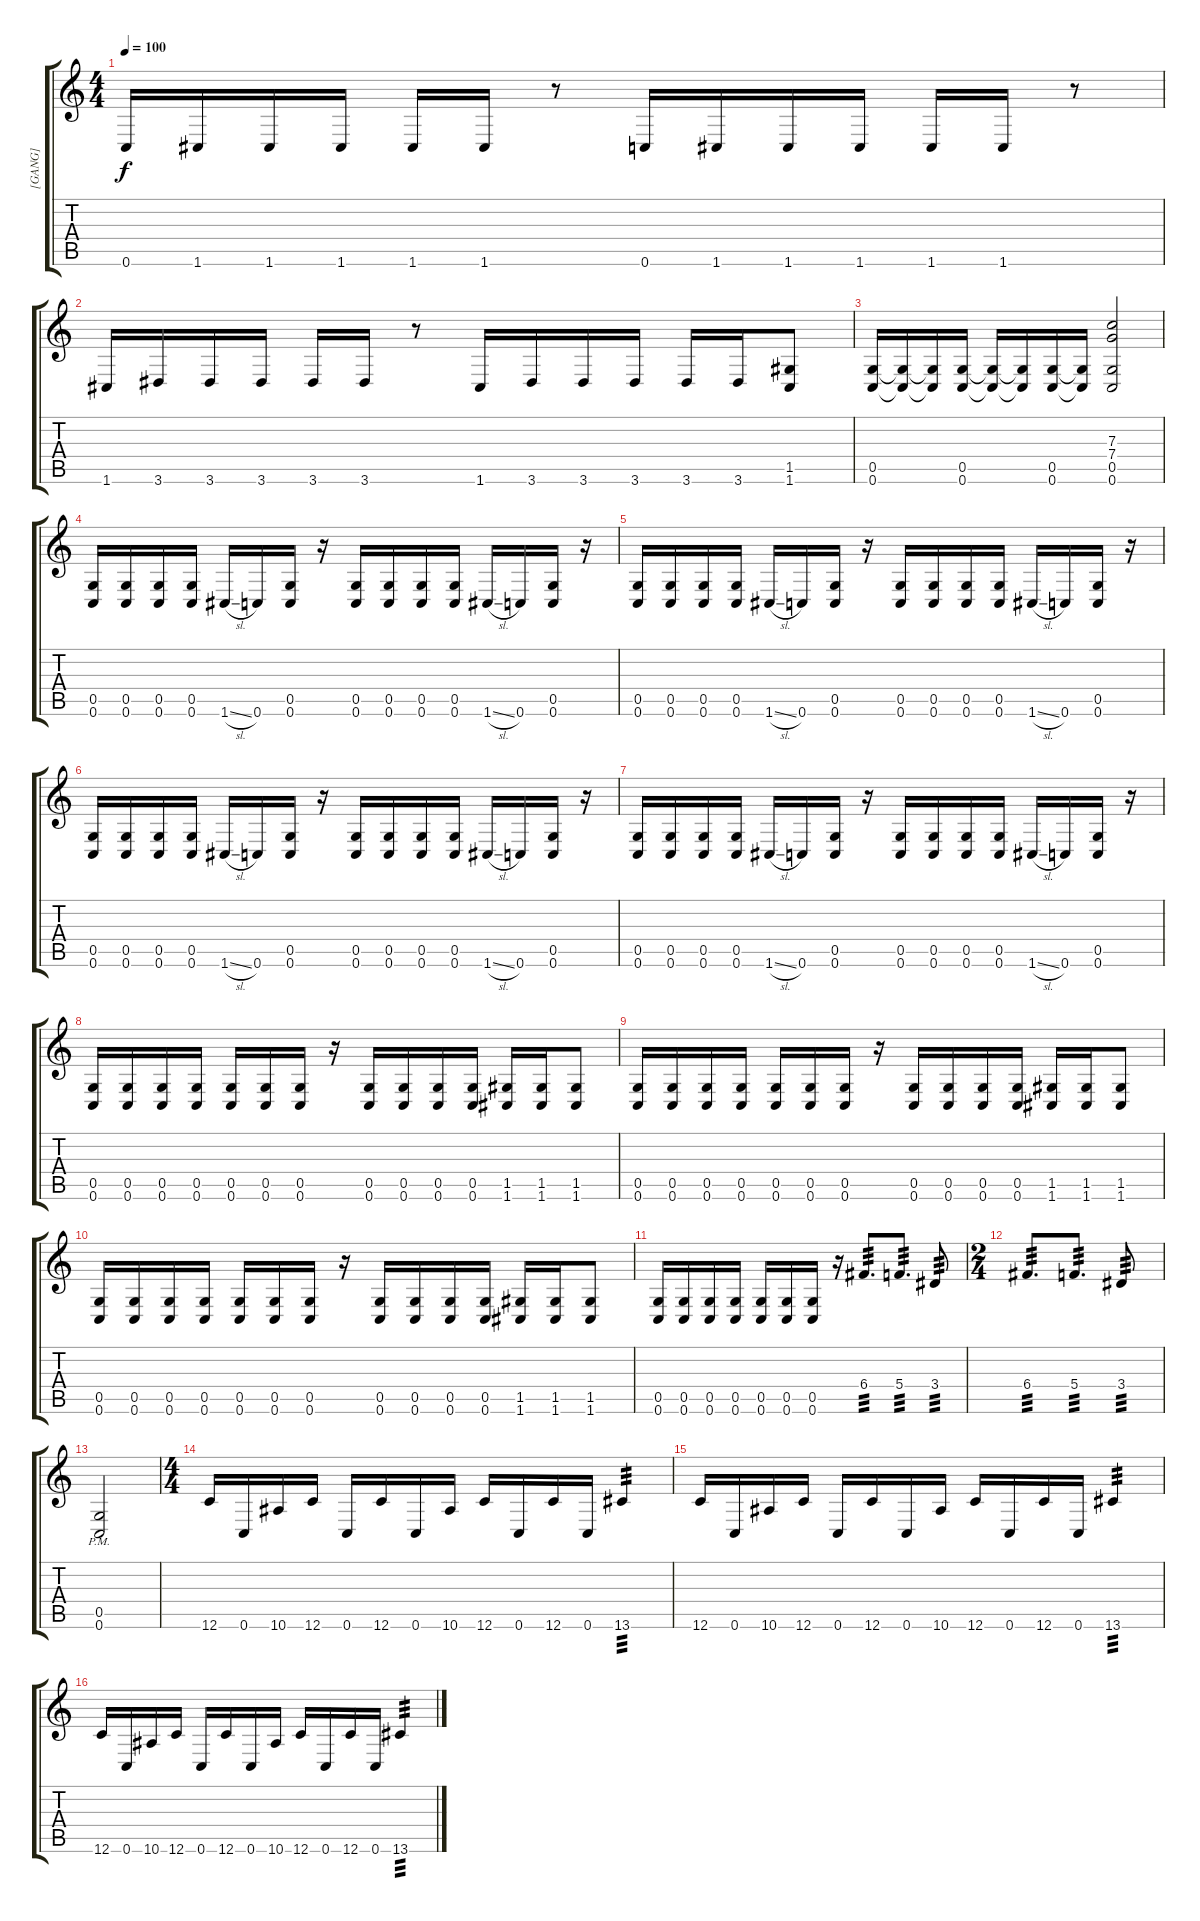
\track ("[GANG]" "[GANG]") {instrument distortionguitar}
\staff {score tabs}
\tuning (D4 A3 F3 C3 G2 C2) {hide}
\ts (4 4)
\tempo 100
\clef g2
\ks c
0.6.16{dy f} 1.6.16 1.6.16 1.6.16 1.6.16 1.6.16 r.8 0.6.16 1.6.16 1.6.16 1.6.16 1.6.16 1.6.16 r.8 |
1.6.16 3.6.16 3.6.16 3.6.16 3.6.16 3.6.16 r.8 1.6.16 3.6.16 3.6.16 3.6.16 3.6.16 3.6.16 (1.5 1.6).8 |
(0.5 0.6).16 (0.5{t} 0.6{t}).16 (0.5{t} 0.6{t}).16 (0.5 0.6).16 (0.5{t} 0.6{t}).16 (0.5{t} 0.6{t}).16 (0.5 0.6).16 (0.5{t} 0.6{t}).16 (7.3 7.4 0.5 0.6).2 |
(0.5 0.6).16 (0.5 0.6).16 (0.5 0.6).16 (0.5 0.6).16 1.6{sl}.16 0.6.16 (0.5 0.6).16 r.16 (0.5 0.6).16 (0.5 0.6).16 (0.5 0.6).16 (0.5 0.6).16 1.6{sl}.16 0.6.16 (0.5 0.6).16 r.16 |
(0.5 0.6).16 (0.5 0.6).16 (0.5 0.6).16 (0.5 0.6).16 1.6{sl}.16 0.6.16 (0.5 0.6).16 r.16 (0.5 0.6).16 (0.5 0.6).16 (0.5 0.6).16 (0.5 0.6).16 1.6{sl}.16 0.6.16 (0.5 0.6).16 r.16 |
(0.5 0.6).16 (0.5 0.6).16 (0.5 0.6).16 (0.5 0.6).16 1.6{sl}.16 0.6.16 (0.5 0.6).16 r.16 (0.5 0.6).16 (0.5 0.6).16 (0.5 0.6).16 (0.5 0.6).16 1.6{sl}.16 0.6.16 (0.5 0.6).16 r.16 |
(0.5 0.6).16 (0.5 0.6).16 (0.5 0.6).16 (0.5 0.6).16 1.6{sl}.16 0.6.16 (0.5 0.6).16 r.16 (0.5 0.6).16 (0.5 0.6).16 (0.5 0.6).16 (0.5 0.6).16 1.6{sl}.16 0.6.16 (0.5 0.6).16 r.16 |
(0.5 0.6).16 (0.5 0.6).16 (0.5 0.6).16 (0.5 0.6).16 (0.5 0.6).16 (0.5 0.6).16 (0.5 0.6).16 r.16 (0.5 0.6).16 (0.5 0.6).16 (0.5 0.6).16 (0.5 0.6).16 (1.5 1.6).16 (1.5 1.6).16 (1.5 1.6).8 |
(0.5 0.6).16 (0.5 0.6).16 (0.5 0.6).16 (0.5 0.6).16 (0.5 0.6).16 (0.5 0.6).16 (0.5 0.6).16 r.16 (0.5 0.6).16 (0.5 0.6).16 (0.5 0.6).16 (0.5 0.6).16 (1.5 1.6).16 (1.5 1.6).16 (1.5 1.6).8 |
(0.5 0.6).16 (0.5 0.6).16 (0.5 0.6).16 (0.5 0.6).16 (0.5 0.6).16 (0.5 0.6).16 (0.5 0.6).16 r.16 (0.5 0.6).16 (0.5 0.6).16 (0.5 0.6).16 (0.5 0.6).16 (1.5 1.6).16 (1.5 1.6).16 (1.5 1.6).8 |
(0.5 0.6).16 (0.5 0.6).16 (0.5 0.6).16 (0.5 0.6).16 (0.5 0.6).16 (0.5 0.6).16 (0.5 0.6).16 r.16 6.4.8{d tp 3} 5.4.8{d tp 3} 3.4.8{tp 3} |
\ts (2 4)
6.4.8{d tp 3} 5.4.8{d tp 3} 3.4.8{tp 3} |
(0.5{pm} 0.6{pm}).2 |
\ts (4 4)
12.6.16 0.6.16 10.6.16 12.6.16 0.6.16 12.6.16 0.6.16 10.6.16 12.6.16 0.6.16 12.6.16 0.6.16 13.6.4{tp 3} |
12.6.16 0.6.16 10.6.16 12.6.16 0.6.16 12.6.16 0.6.16 10.6.16 12.6.16 0.6.16 12.6.16 0.6.16 13.6.4{tp 3} |
12.6.16 0.6.16 10.6.16 12.6.16 0.6.16 12.6.16 0.6.16 10.6.16 12.6.16 0.6.16 12.6.16 0.6.16 13.6.4{tp 3}
